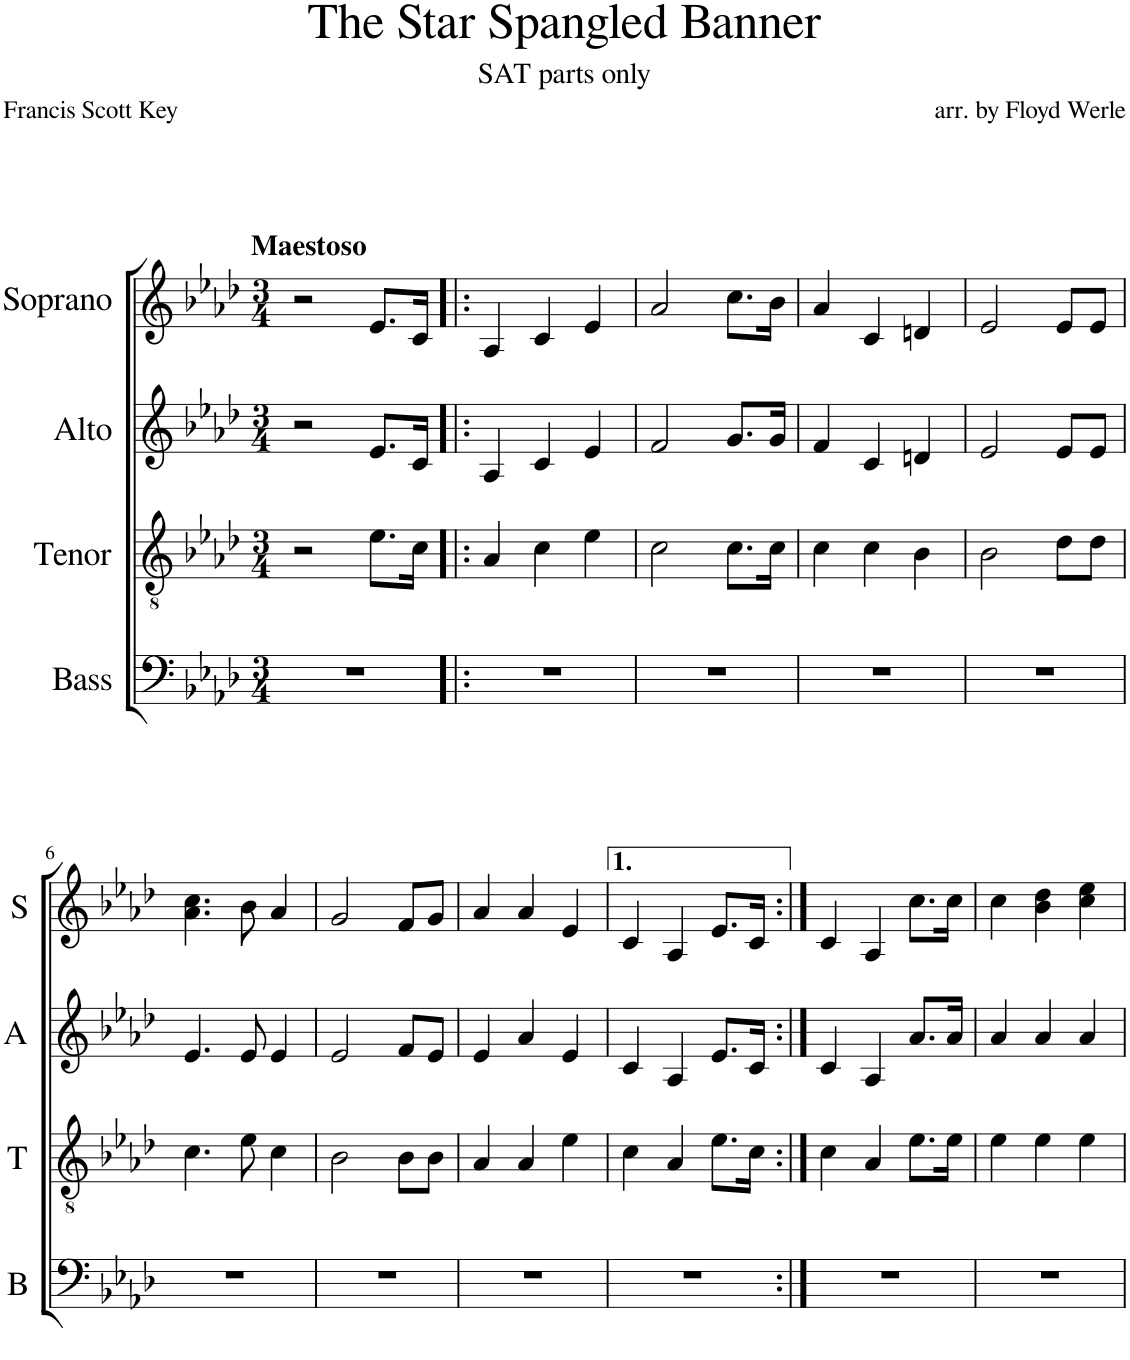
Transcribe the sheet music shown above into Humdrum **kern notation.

**kern	**kern	**kern	**kern
*part4	*part3	*part2	*part1
*staff4	*staff3	*staff2	*staff1
*I"Bass	*I"Tenor	*I"Alto	*I"Soprano
*I'B	*I'T	*I'A	*I'S
*clefF4	*clefGv2	*clefG2	*clefG2
*k[b-e-a-d-]	*k[b-e-a-d-]	*k[b-e-a-d-]	*k[b-e-a-d-]
*M3/4	*M3/4	*M3/4	*M3/4
=1	=1	=1	=1
!	!	!	!LO:TX:a:B:t=Maestoso
2.r	2r	2r	2r
.	8.e-\L	8.e-/L	8.e-/L
.	16c\Jk	16c/Jk	16c/Jk
=2!|:	=2!|:	=2!|:	=2!|:
2.r	4A-/	4A-/	4A-/
.	4c\	4c/	4c/
.	4e-\	4e-/	4e-/
=3	=3	=3	=3
2.r	2c\	2f/	2a-/
.	8.c\L	8.g/L	8.cc\L
.	16c\Jk	16g/Jk	16b-\Jk
=4	=4	=4	=4
2.r	4c\	4f/	4a-/
.	4c\	4c/	4c/
.	4B-\	4dn/	4dn/
=5	=5	=5	=5
2.r	2B-\	2e-/	2e-/
.	8d-\L	8e-/L	8e-/L
.	8d-\J	8e-/J	8e-/J
!!LO:LB:g=z
=6	=6	=6	=6
2.r	4.c\	4.e-/	4.a-\ 4.cc\
.	8e-\	8e-/	8b-\
.	4c\	4e-/	4a-/
=7	=7	=7	=7
2.r	2B-\	2e-/	2g/
.	8B-\L	8f/L	8f/L
.	8B-\J	8e-/J	8g/J
=8	=8	=8	=8
2.r	4A-/	4e-/	4a-/
.	4A-/	4a-/	4a-/
.	4e-\	4e-/	4e-/
=9	=9	=9	=9
2.r	4c\	4c/	4c/
.	4A-/	4A-/	4A-/
.	8.e-\L	8.e-/L	8.e-/L
.	16c\Jk	16c/Jk	16c/Jk
=10:|!	=10:|!	=10:|!	=10:|!
2.r	4c\	4c/	4c/
.	4A-/	4A-/	4A-/
.	8.e-\L	8.a-/L	8.cc\L
.	16e-\Jk	16a-/Jk	16cc\Jk
=11	=11	=11	=11
2.r	4e-\	4a-/	4cc\
.	4e-\	4a-/	4b-\ 4dd-\
.	4e-\	4a-/	4cc\ 4ee-\
=	=	=	=
*-	*-	*-	*-
